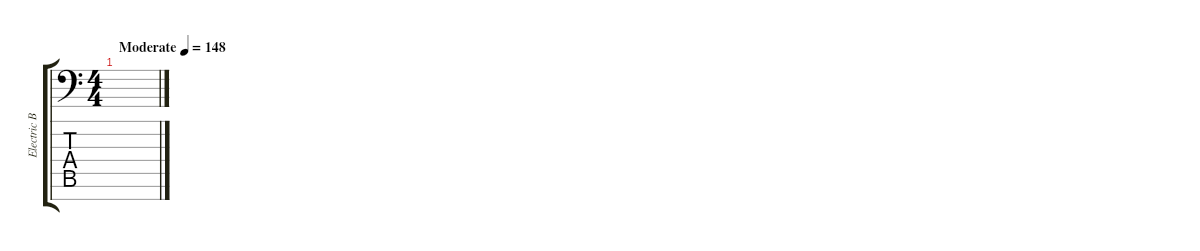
\track ("Electric Bass (finger)" "Electric B") {instrument overdrivenguitar}
\staff {score tabs}
\tuning (G2 D2 A1 D1 C-1 C-1 C-1) {hide}
\ts (4 4)
\tempo (148 "Moderate")
\clef f4
\ks c
